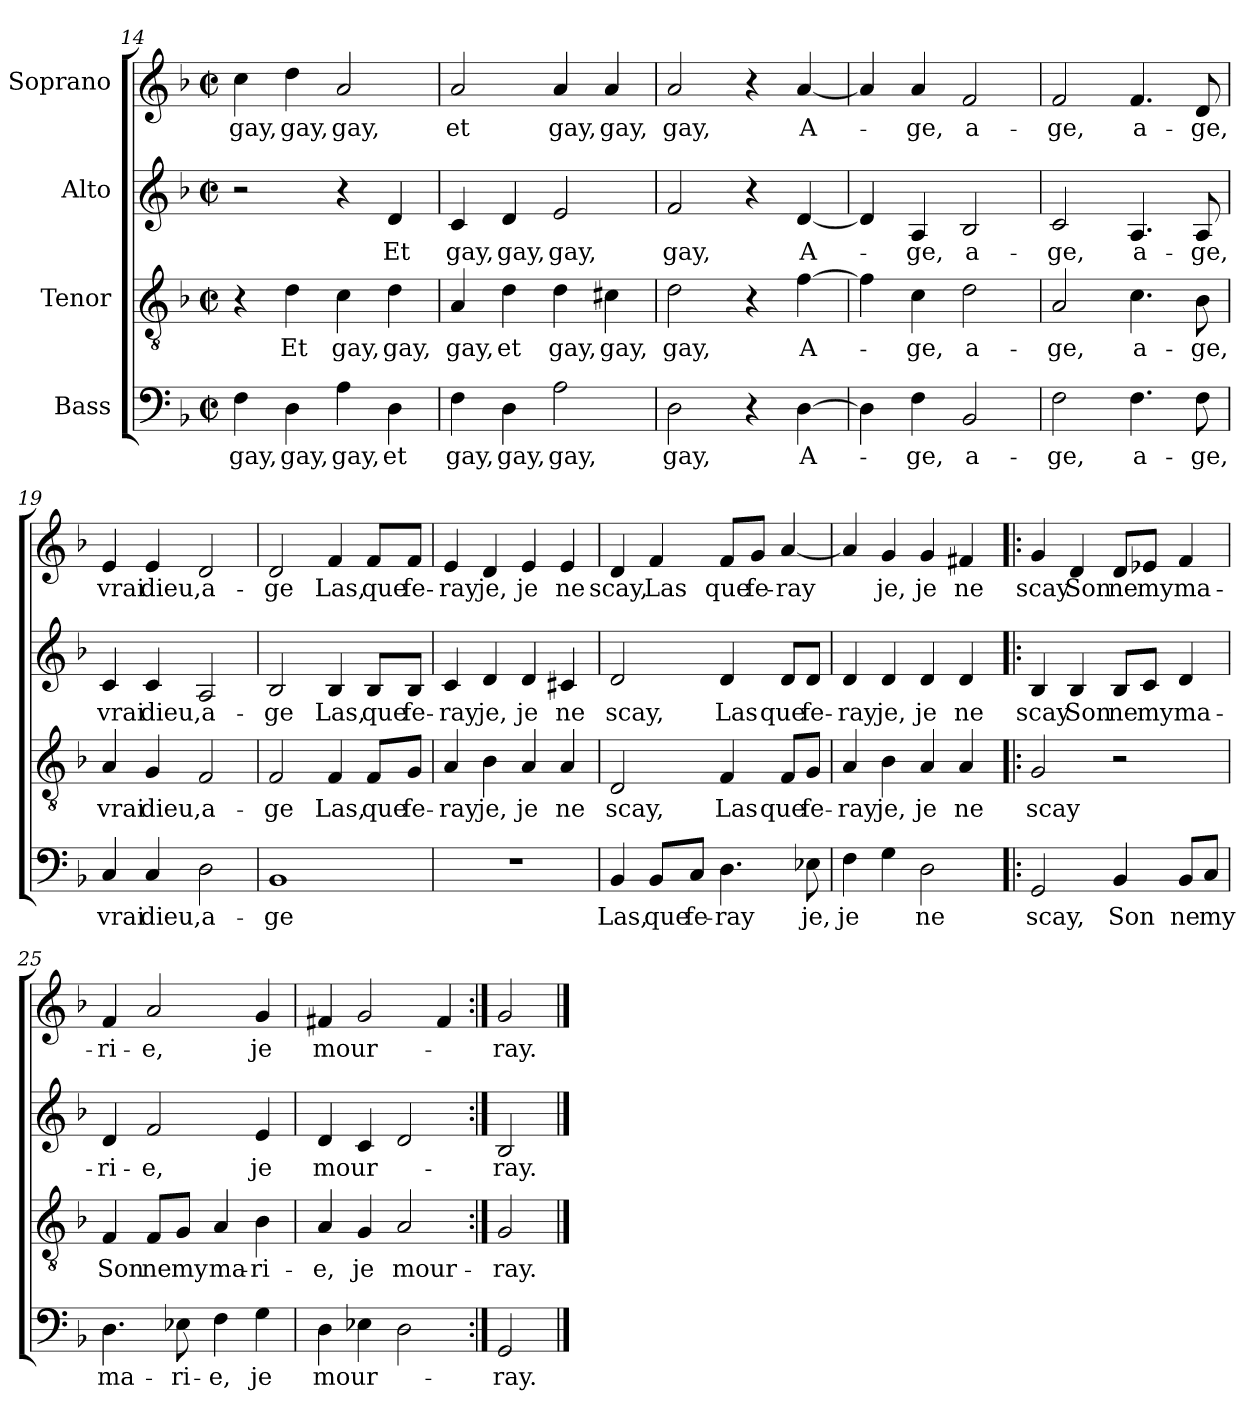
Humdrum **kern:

**kern	**text	**kern	**text	**kern	**text	**kern	**text
*part4	*part4	*part3	*part3	*part2	*part2	*part1	*part1
*staff4	*staff4	*staff3	*staff3	*staff2	*staff2	*staff1	*staff1
*I"Bass	*	*I"Tenor	*	*I"Alto	*	*I"Soprano	*
!!LO:LB:g=z
*clefF4	*	*clefGv2	*	*clefG2	*	*clefG2	*
*k[b-]	*	*k[b-]	*	*k[b-]	*	*k[b-]	*
*F:	*	*F:	*	*F:	*	*F:	*
*M2/2	*	*M2/2	*	*M2/2	*	*M2/2	*
*met(c|)	*	*met(c|)	*	*met(c|)	*	*met(c|)	*
=14	=14	=14	=14	=14	=14	=14	=14
4F\	gay,	4r	.	2r	.	4cc\	gay,
4D\	gay,	4d\	Et	.	.	4dd\	gay,
4A\	gay,	4c\	gay,	4r	.	2a/	gay,
4D\	et	4d\	gay,	4d/	Et	.	.
=15	=15	=15	=15	=15	=15	=15	=15
4F\	gay,	4A/	gay,	4c/	gay,	2a/	et
4D\	gay,	4d\	et	4d/	gay,	.	.
2A\	gay,	4d\	gay,	2e/	gay,	4a/	gay,
.	.	4c#X\	gay,	.	.	4a/	gay,
=16	=16	=16	=16	=16	=16	=16	=16
2D\	gay,	2d\	gay,	2f/	gay,	2a/	gay,
4r	.	4r	.	4r	.	4r	.
[4D\	A-	[4f\	A-	[4d/	A-	[4a/	A-
=17	=17	=17	=17	=17	=17	=17	=17
4D\]	.	4f\]	.	4d/]	.	4a/]	.
4F\	-ge,	4c\	-ge,	4A/	-ge,	4a/	-ge,
2BB-/	a-	2d\	a-	2B-/	a-	2f/	a-
=18	=18	=18	=18	=18	=18	=18	=18
2F\	-ge,	2A/	-ge,	2c/	-ge,	2f/	-ge,
4.F\	a-	4.c\	a-	4.A/	a-	4.f/	a-
8F\	-ge,	8B-\	-ge,	8A/	-ge,	8d/	-ge,
!!LO:LB:g=z
=19	=19	=19	=19	=19	=19	=19	=19
4C/	vrai	4A/	vrai	4c/	vrai	4e/	vrai
4C/	dieu,	4G/	dieu,	4c/	dieu,	4e/	dieu,
2D\	a-	2F/	a-	2A/	a-	2d/	a-
=20	=20	=20	=20	=20	=20	=20	=20
1BB-	-ge	2F/	-ge	2B-/	-ge	2d/	-ge
.	.	4F/	Las,	4B-/	Las,	4f/	Las,
.	.	8F/L	que	8B-/L	que	8f/L	que
.	.	8G/J	fe-	8B-/J	fe-	8f/J	fe-
=21	=21	=21	=21	=21	=21	=21	=21
1r	.	4A/	-ray	4c/	-ray	4e/	-ray
.	.	4B-\	je,	4d/	je,	4d/	je,
.	.	4A/	je	4d/	je	4e/	je
.	.	4A/	ne	4c#X/	ne	4e/	ne
=22	=22	=22	=22	=22	=22	=22	=22
4BB-/	Las,	2D/	scay,	2d/	scay,	4d/	scay,
8BB-/L	que	.	.	.	.	4f/	Las
8C/J	fe-	.	.	.	.	.	.
4.D\	-ray	4F/	Las	4d/	Las	8f/L	que
.	.	.	.	.	.	8g/J	fe-
.	.	8F/L	que	8d/L	que	[4a/	-ray
8E-X\	je,	8G/J	fe-	8d/J	fe-	.	.
=23	=23	=23	=23	=23	=23	=23	=23
4F\	je	4A/	-ray	4d/	-ray	4a/]	.
4G\	.	4B-\	je,	4d/	je,	4g/	je,
2D\	ne	4A/	je	4d/	je	4g/	je
.	.	4A/	ne	4d/	ne	4f#X/	ne
!!LO:PB:g=z
=24!|:	=24!|:	=24!|:	=24!|:	=24!|:	=24!|:	=24!|:	=24!|:
2GG/	scay,	2G/	scay	4B-/	scay	4g/	scay
.	.	.	.	4B-/	Son	4d/	Son
4BB-/	Son	2r	.	8B-/L	ne	8d/L	ne
.	.	.	.	8c/J	my	8e-X/J	my
8BB-/L	ne	.	.	4d/	ma-	4f/	ma-
8C/J	my	.	.	.	.	.	.
=25	=25	=25	=25	=25	=25	=25	=25
4.D\	ma-	4F/	Son	4d/	-ri-	4f/	-ri-
.	.	8F/L	ne	2f/	-e,	2a/	-e,
8E-X\	-ri-	8G/J	my	.	.	.	.
4F\	-e,	4A/	ma-	.	.	.	.
4G\	je	4B-\	-ri-	4e/	je	4g/	je
=26	=26	=26	=26	=26	=26	=26	=26
4D\	mour-	4A/	-e,	4d/	mour-	4f#X/	mour-
4E-X\	.	4G/	je	4c/	.	2g/	.
2D\	.	2A/	mour-	2d/	.	.	.
.	.	.	.	.	.	4f#/	.
=27:|!	=27:|!	=27:|!	=27:|!	=27:|!	=27:|!	=27:|!	=27:|!
2GG/	-ray.	2G/	-ray.	2B-/	-ray.	2g/	-ray.
==	==	==	==	==	==	==	==
*-	*-	*-	*-	*-	*-	*-	*-
